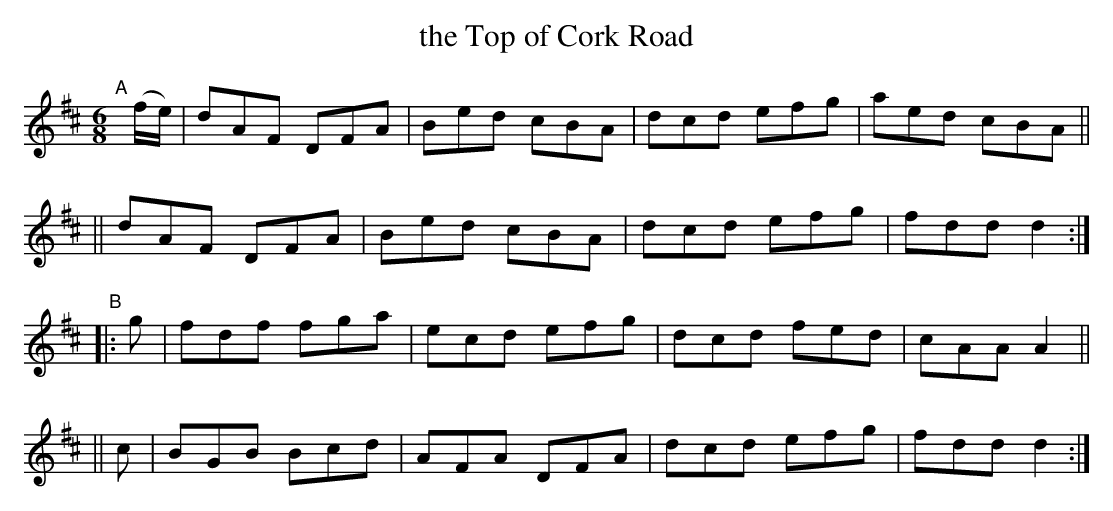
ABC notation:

X:1
T: the Top of Cork Road
M: 6/8
L: 1/8
K: D
"^A"[|] (f/e/) \
|  dAF DFA | Bed cBA | dcd efg | aed cBA ||
|| dAF DFA | Bed cBA | dcd efg | fdd d2 :|
"^B"\
|: g | fdf fga | ecd efg | dcd fed | cAA A2 ||
|| c | BGB Bcd | AFA DFA | dcd efg | fdd d2 :|
